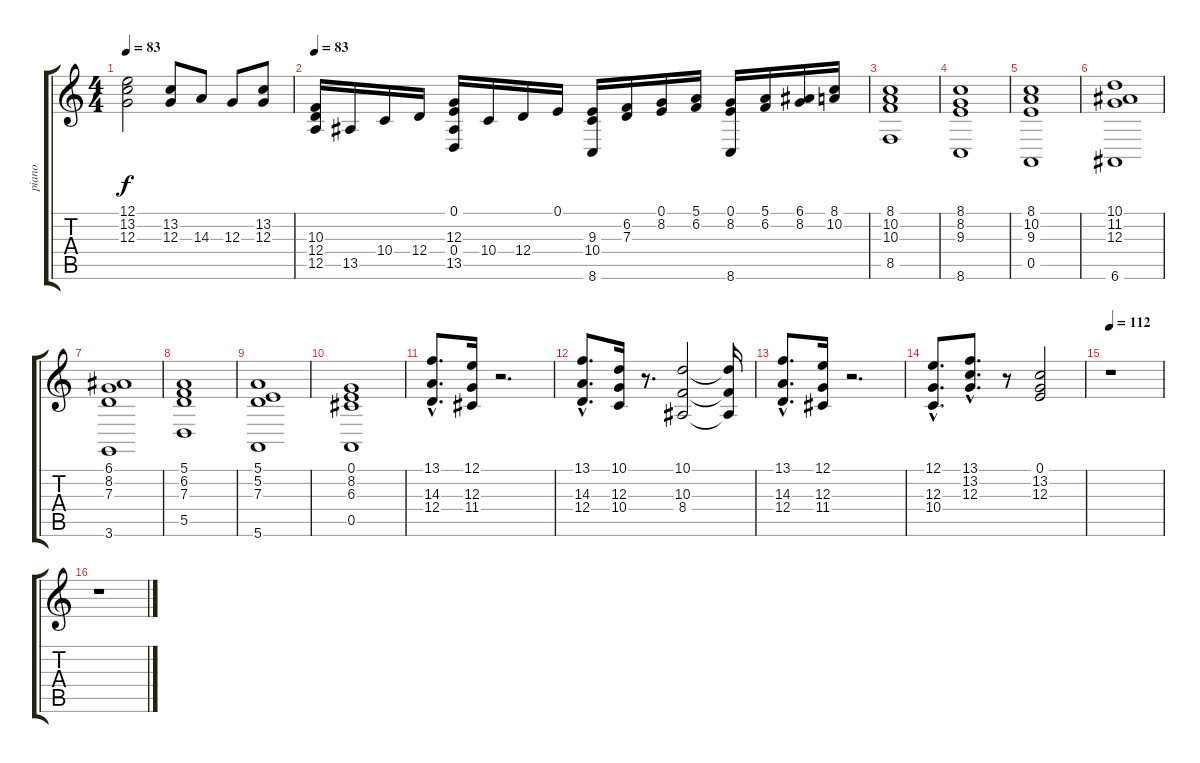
\track ("piano" "piano") {instrument acousticgrandpiano}
\staff {score tabs}
\tuning (E4 B3 G3 D3 A2 E2) {hide}
\ts (4 4)
\tempo 83
\clef g2
\ks c
(12.1 13.2 12.3).2{dy f} (13.2 12.3).8 14.3.8 12.3.8 (13.2 12.3).8 |
\tempo 83
(10.3 12.4 12.5).16 13.5.16 10.4.16 12.4.16 (0.1 12.3 0.4 13.5).16 10.4.16 12.4.16 0.1.16 (9.3 10.4 8.6).16 (6.2 7.3).16 (0.1 8.2).16 (5.1 6.2).16 (0.1 8.2 8.6).16 (5.1 6.2).16 (6.1 8.2).16 (8.1 10.2).16 |
(8.1 10.2 10.3 8.5).1 |
(8.1 8.2 9.3 8.6).1 |
(8.1 10.2 9.3 0.5).1 |
(10.1 11.2 12.3 6.6).1 |
(6.1 8.2 7.3 3.6).1 |
(5.1 6.2 7.3 5.5).1 |
(5.1 5.2 7.3 5.6).1 |
(0.1 8.2 6.3 0.5).1 |
(13.1{hac} 14.3{hac} 12.4{hac}).8{d} (12.1 12.3 11.4).16 r.2{d} |
(13.1{hac} 14.3{hac} 12.4{hac}).8{d} (10.1 12.3 10.4).16 r.8{d} (10.1 10.3 8.4).2 (10.1{t} 10.3{t} 8.4{t}).16 |
(13.1{hac} 14.3{hac} 12.4{hac}).8{d} (12.1 12.3 11.4).16 r.2{d} |
(12.1{hac} 12.3{hac} 10.4{hac}).8{d} (13.1{hac} 13.2{hac} 12.3{hac}).8{d} r.8 (0.1 13.2 12.3).2 |
\tempo 112
r.1 |
r.1
